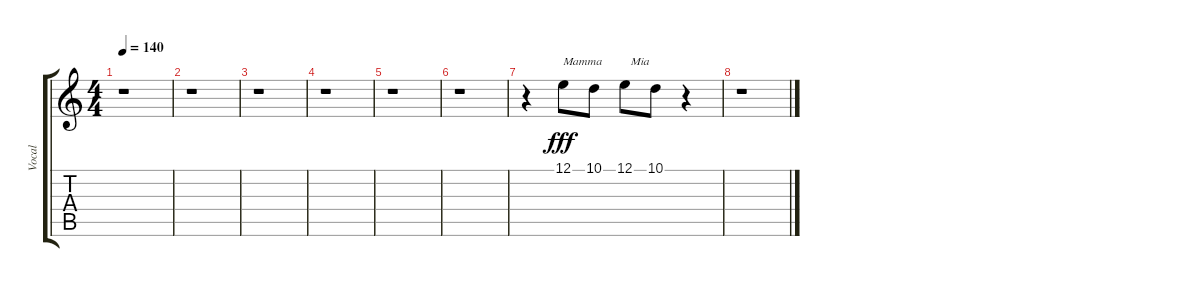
\track ("Vocal" "Vocal") {instrument honkytonkpiano}
\staff {score tabs}
\tuning (E4 B3 G3 D3 A2 E2) {hide}
\ts (4 4)
\tempo 140
\clef g2
\ks c
r.1{dy f} |
r.1 |
r.1 |
r.1 |
r.1 |
r.1 |
r.4 12.1.8{txt "Mamma" dy fff} 10.1.8 12.1.8{txt "  Mia"} 10.1.8 r.4 |
r.1
